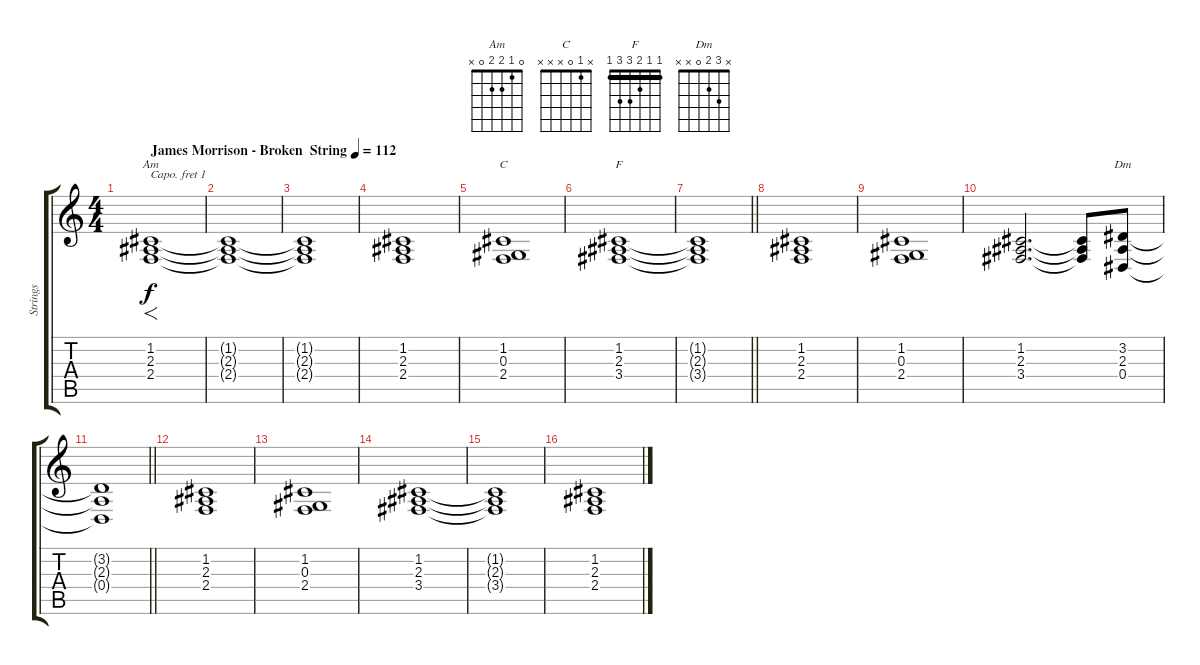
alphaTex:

\track ("Strings" "Strings") {instrument stringensemble1}
\staff {score tabs}
\capo 1
\tuning (E4 B3 G3 D3 A2 E2) {hide}
\chord ("Am" 0 1 2 2 0 x)
\chord ("C" x 1 0 x x x)
\chord ("F" 1 1 2 3 3 1) {barre 1}
\chord ("Dm" x 3 2 0 x x)
\ts (4 4)
\tempo (112 "James Morrison - Broken  String")
\clef g2
\ks c
(1.2 2.3 2.4).1{f ch "Am" dy f instrument stringensemble1} |
(1.2{t} 2.3{t} 2.4{t}).1 |
(1.2{t} 2.3{t} 2.4{t}).1 |
(1.2 2.3 2.4).1 |
(1.2 0.3 2.4).1{ch "C"} |
(1.2 2.3 3.4).1{ch "F"} |
\barLineRight lightlight
(1.2{t} 2.3{t} 3.4{t}).1 |
(1.2 2.3 2.4).1 |
(1.2 0.3 2.4).1 |
(1.2 2.3 3.4).2{d} (1.2{t} 2.3{t} 3.4{t}).8 (3.2 2.3 0.4).8{ch "Dm"} |
\barLineRight lightlight
(3.2{t} 2.3{t} 0.4{t}).1 |
(1.2 2.3 2.4).1 |
(1.2 0.3 2.4).1 |
(1.2 2.3 3.4).1 |
(1.2{t} 2.3{t} 3.4{t}).1 |
(1.2 2.3 2.4).1
